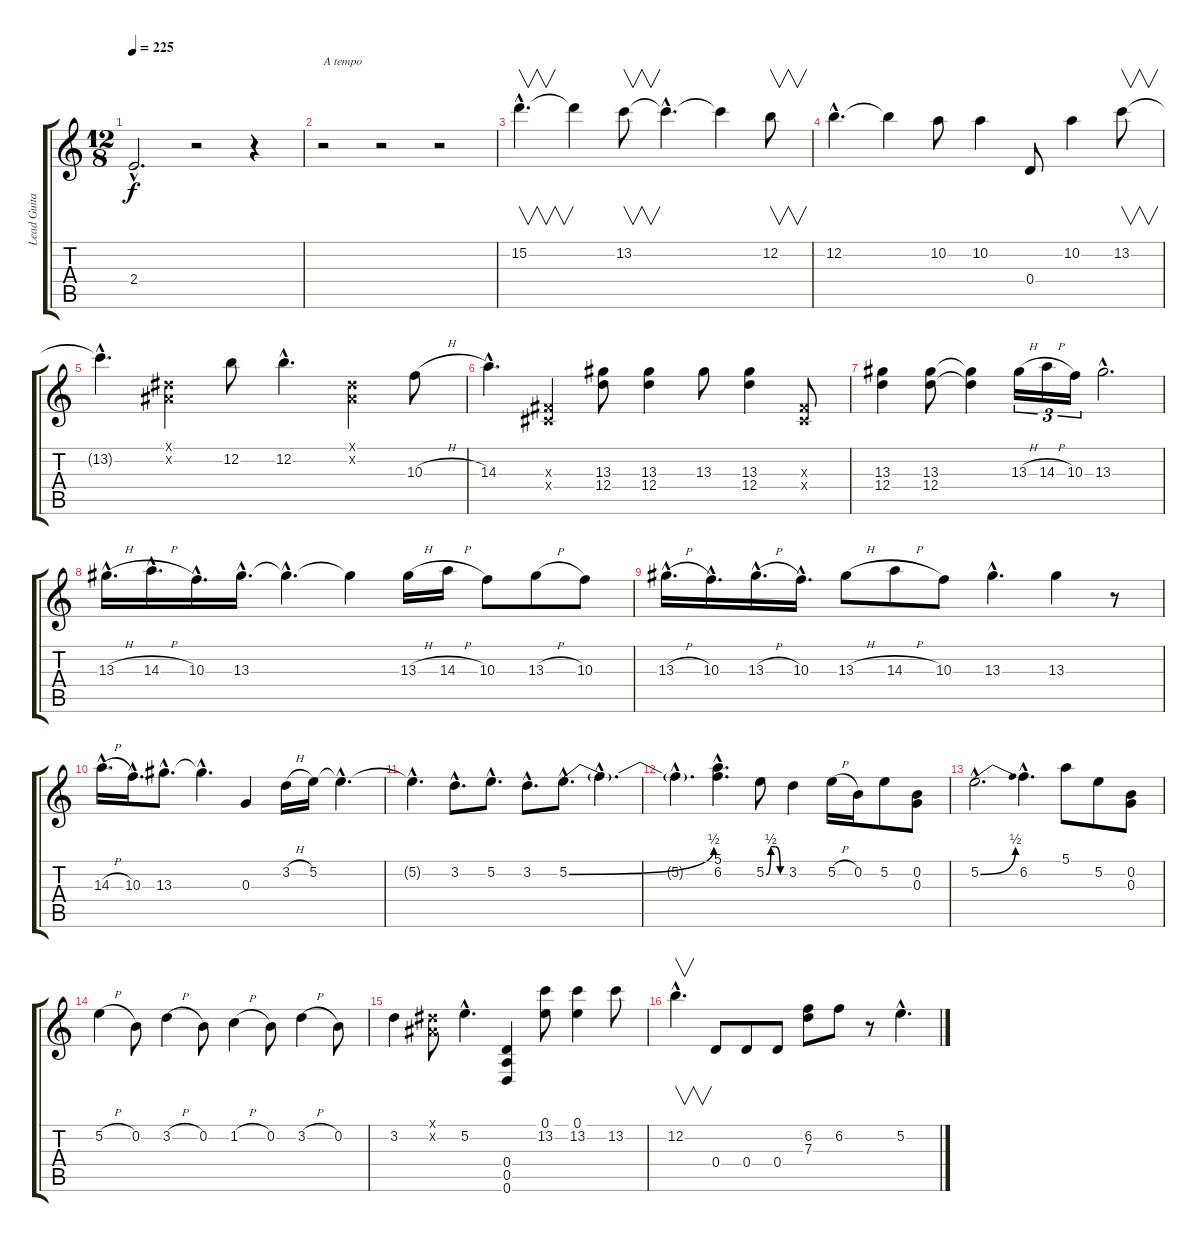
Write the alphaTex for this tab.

\track ("Lead Guitar" "Lead Guita") {instrument distortionguitar}
\staff {score tabs}
\tuning (E4 B3 G3 D3 A2 D2) {hide}
\ts (12 8)
\tempo 225
\clef g2
\ks c
2.4{hac}.2{d dy f} r.2 r.4 |
r.2{txt "A tempo"} r.2 r.2 |
15.2{hac}.4{v d} 15.2{t}.4 13.2.8{v} 13.2{hac t}.4{d} 13.2{t}.4 12.2.8{v} |
12.2{hac}.4{d} 12.2{t}.4 10.2.8 10.2.4 0.4.8 10.2.4 13.2.8{v} |
13.2{hac t}.4{d} (-1.1{x} -1.2{x}).4 12.2.8 12.2{hac}.4{d} (-1.1{x} -1.2{x}).4 10.3{h}.8 |
14.3{hac}.4{d} (-1.3{x} -1.4{x}).4 (13.3 12.4).8 (13.3 12.4).4 13.3.8 (13.3 12.4).4 (-1.3{x} -1.4{x}).8 |
(13.3 12.4).4 (13.3 12.4).8 (13.3{t} 12.4{t}).4 13.3{h}.16{tu (3 2)} 14.3{h}.16{tu (3 2)} 10.3.16{tu (3 2)} 13.3{hac}.2{d} |
13.3{h hac}.16{d} 14.3{h hac}.16{d} 10.3{hac}.16{d} 13.3{hac}.16{d} 13.3{hac t}.4{d} 13.3{t}.4 13.3{h}.16 14.3{h}.16 10.3.8 13.3{h}.8 10.3.8 |
13.3{h hac}.16{d} 10.3{hac}.16{d} 13.3{h hac}.16{d} 10.3{hac}.16{d} 13.3{h}.8 14.3{h}.8 10.3.8 13.3{hac}.4{d} 13.3.4 r.8 |
14.3{h hac}.16{d} 10.3{hac}.16{d} 13.3{hac}.8{d} 13.3{hac t}.4{d} 0.3.4 3.2{h}.16 5.2.16 5.2{hac t}.4{d} |
5.2{hac t}.4{d} 3.2{hac}.8{d} 5.2{hac}.8{d} 3.2{hac}.8{d} 5.2{be (bend 0 0 60 2) hac}.8{d} 5.2{hac t}.4{d} |
5.2{hac t}.4{d} (5.1{hac} 6.2{hac}).4{d} 5.2{be (custom 0 0 15 2 30 2 45 0 60 0)}.8 3.2.4 5.2{h}.16 0.2.16 5.2.8 (0.2 0.3).8 |
5.2{be (bend 0 0 60 2) hac}.2{d} 6.2{hac}.4{d} 5.1.8 5.2.8 (0.2 0.3).8 |
5.2{h}.4 0.2.8 3.2{h}.4 0.2.8 1.2{h}.4 0.2.8 3.2{h}.4 0.2.8 |
3.2.4 (-1.1{x} -1.2{x}).8 5.2{hac}.4{d} (0.4 0.5 0.6).4 (0.1 13.2).8 (0.1 13.2).4 13.2.8 |
12.2{hac}.4{v d} 0.4.8 0.4.8 0.4.8 (6.2 7.3).8 6.2.8 r.8 5.2{hac}.4{d}
